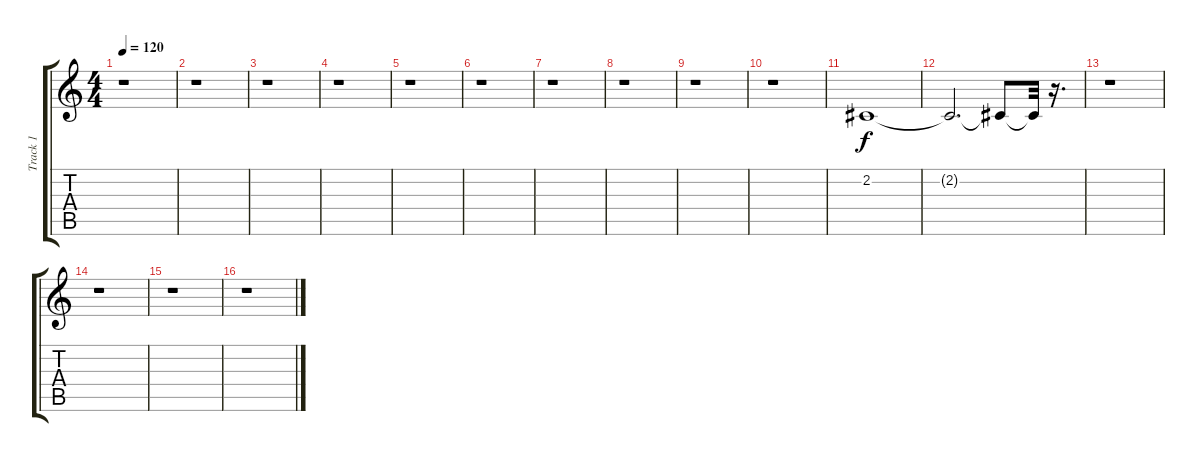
\track ("Track 1" "Track 1") {instrument stringensemble2}
\staff {score tabs}
\tuning (E4 B3 G3 D3 A2 E2) {hide}
\ts (4 4)
\tempo 120
\clef g2
\ks c
r.1{dy mp} |
r.1 |
r.1 |
r.1 |
r.1 |
r.1 |
r.1 |
r.1 |
r.1 |
r.1 |
2.2.1{dy f} |
2.2{t}.2{d} 2.2{t}.8 2.2{t}.32 r.16{d} |
r.1 |
r.1 |
r.1 |
r.1
